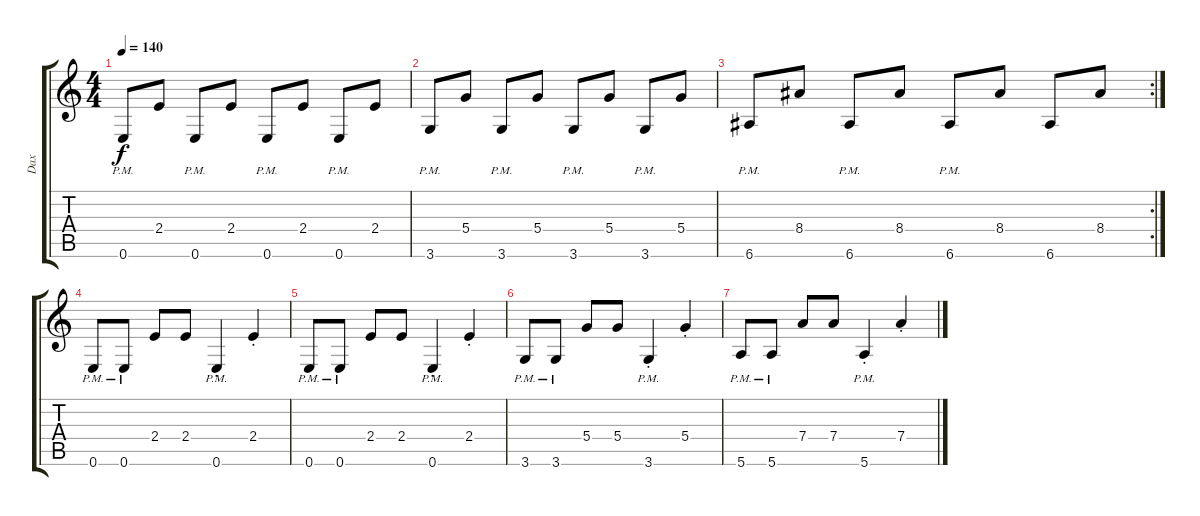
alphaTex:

\track ("Dax" "Dax") {instrument overdrivenguitar}
\staff {score tabs}
\tuning (E4 B3 G3 D3 A2 E2) {hide}
\ts (4 4)
\tempo 140
\clef g2
\ks c
0.6{pm}.8{dy f} 2.4.8 0.6{pm}.8 2.4.8 0.6{pm}.8 2.4.8 0.6{pm}.8 2.4.8 |
3.6{pm}.8 5.4.8 3.6{pm}.8 5.4.8 3.6{pm}.8 5.4.8 3.6{pm}.8 5.4.8 |
\rc 2
6.6{pm}.8 8.4.8 6.6{pm}.8 8.4.8 6.6{pm}.8 8.4.8 6.6.8 8.4.8 |
0.6{pm}.8 0.6{pm}.8 2.4.8 2.4.8 0.6{pm st}.4 2.4{st}.4 |
0.6{pm}.8 0.6{pm}.8 2.4.8 2.4.8 0.6{pm st}.4 2.4{st}.4 |
3.6{pm}.8 3.6{pm}.8 5.4.8 5.4.8 3.6{pm st}.4 5.4{st}.4 |
5.6{pm}.8 5.6{pm}.8 7.4.8 7.4.8 5.6{pm st}.4 7.4{st}.4
